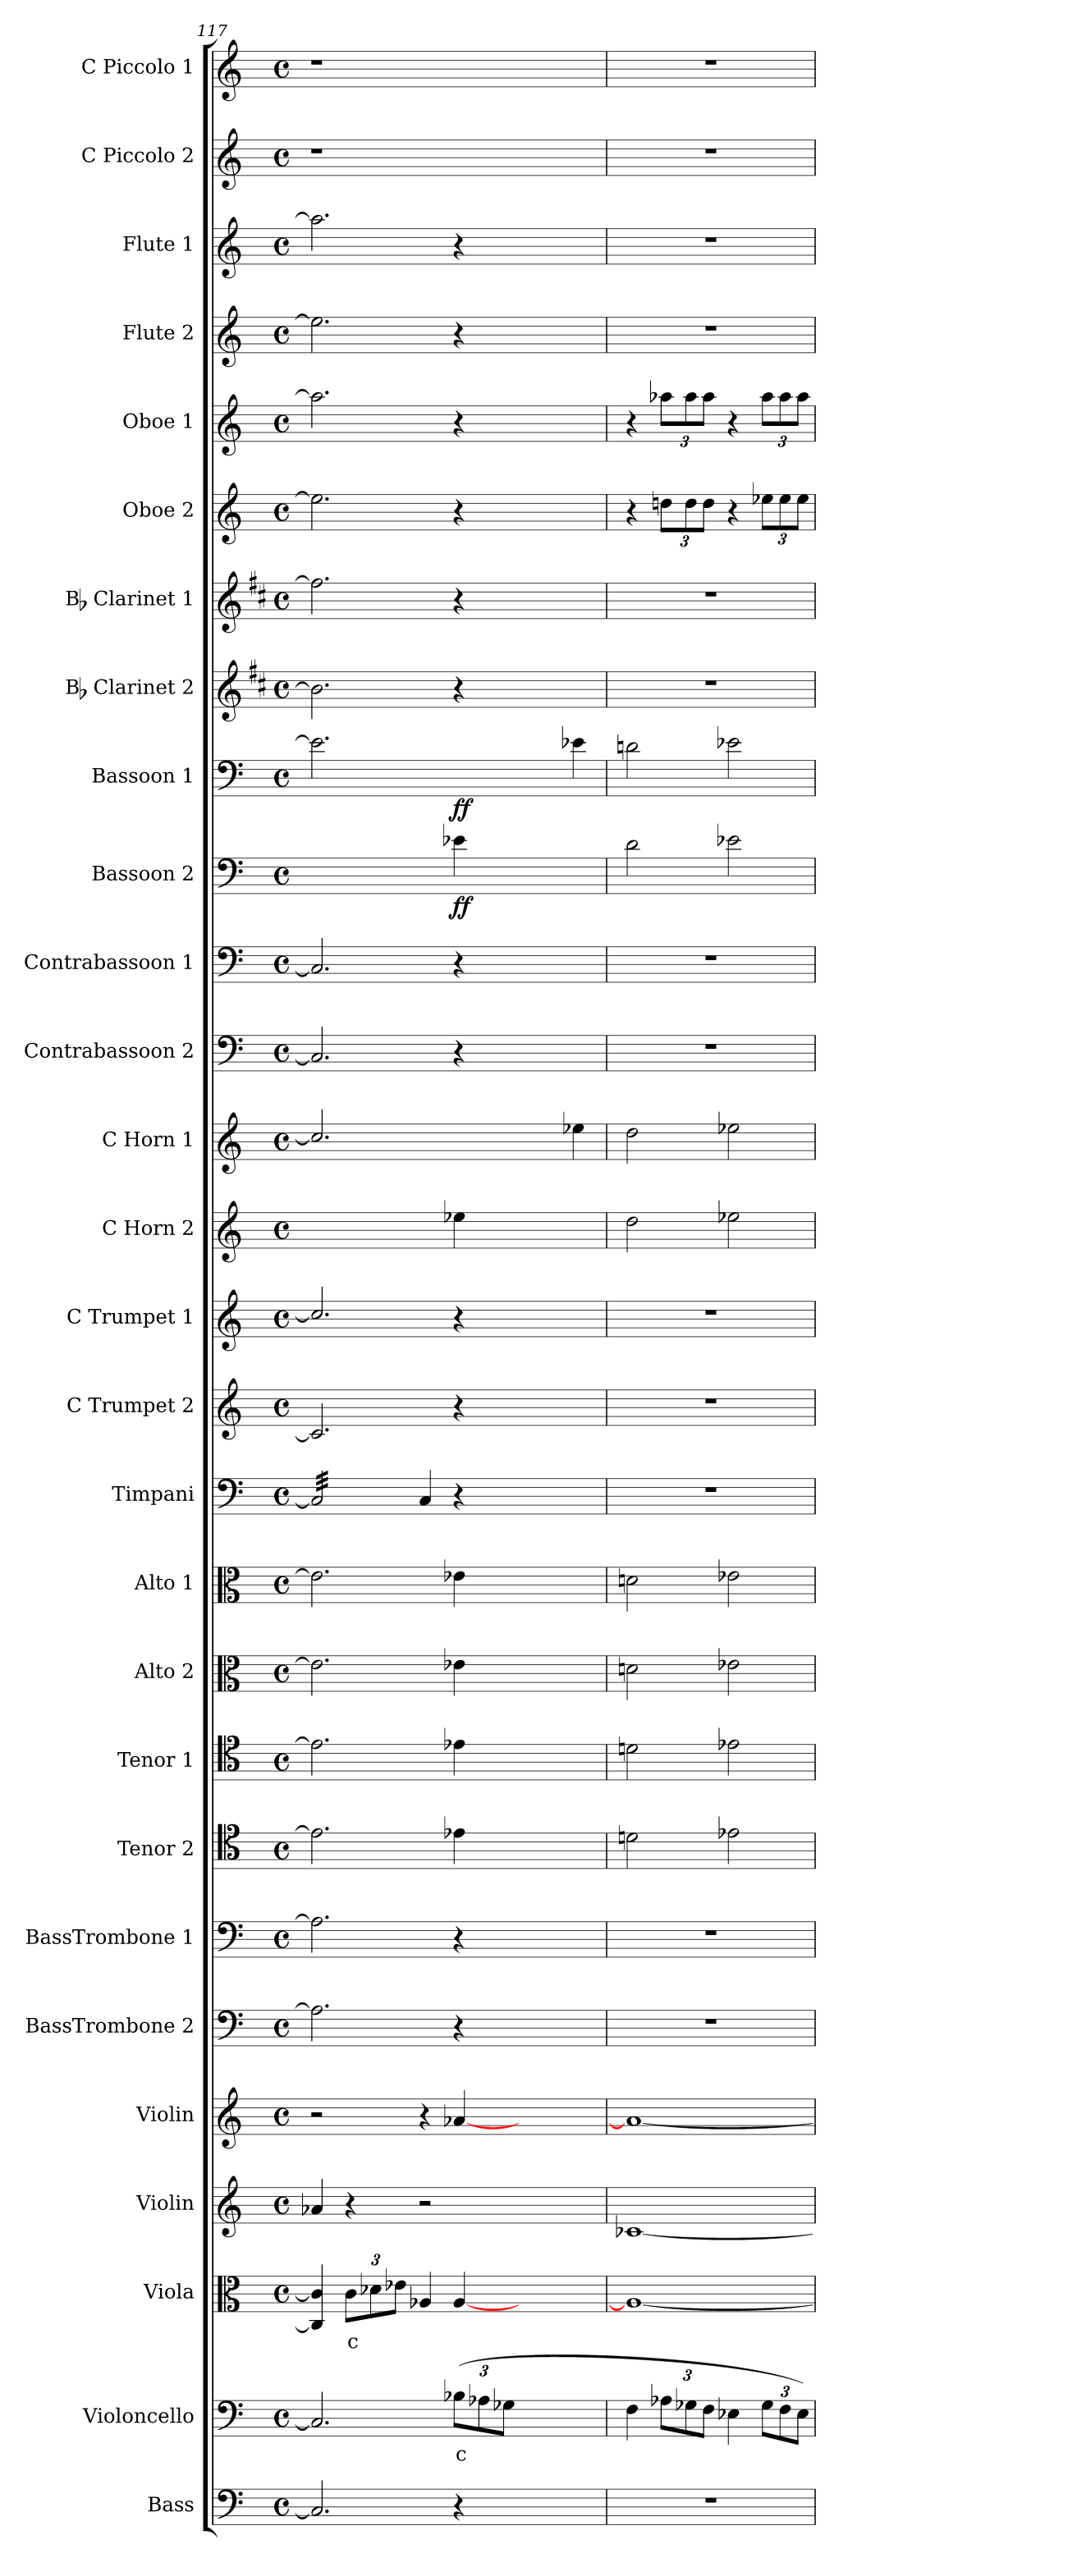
**kern	**kern	**text	**kern	**text	**kern	**kern	**kern	**kern	**kern	**kern	**kern	**kern	**kern	**kern	**kern	**kern	**kern	**kern	**kern	**kern	**dynam	**kern	**dynam	**kern	**kern	**kern	**kern	**kern	**kern	**kern	**kern
*part28	*part27	*part27	*part26	*part26	*part25	*part24	*part23	*part22	*part21	*part20	*part19	*part18	*part17	*part16	*part15	*part14	*part13	*part12	*part11	*part10	*part10	*part9	*part9	*part8	*part7	*part6	*part5	*part4	*part3	*part2	*part1
*staff28	*staff27	*staff27	*staff26	*staff26	*staff25	*staff24	*staff23	*staff22	*staff21	*staff20	*staff19	*staff18	*staff17	*staff16	*staff15	*staff14	*staff13	*staff12	*staff11	*staff10	*staff10	*staff9	*staff9	*staff8	*staff7	*staff6	*staff5	*staff4	*staff3	*staff2	*staff1
*I"Bass	*I"Violoncello	*	*I"Viola	*	*I"Violin	*I"Violin	*I"BassTrombone 2	*I"BassTrombone 1	*I"Tenor 2	*I"Tenor 1	*I"Alto 2	*I"Alto 1	*I"Timpani	*I"C Trumpet 2	*I"C Trumpet 1	*I"C Horn 2	*I"C Horn 1	*I"Contrabassoon 2	*I"Contrabassoon 1	*I"Bassoon 2	*	*I"Bassoon 1	*	*I"Bb Clarinet 2	*I"Bb Clarinet 1	*I"Oboe 2	*I"Oboe 1	*I"Flute 2	*I"Flute 1	*I"C Piccolo 2	*I"C Piccolo 1
*I'B	*I'Vc	*	*I'Vla	*	*I'Vln	*I'Vln	*I'BTrb 2	*I'BTrb 1	*I'T 2	*I'T 1	*I'A 2	*I'A 1	*I'Timp	*I'Tpt 2	*I'Tpt 1	*I'Hn 2	*I'Hn 1	*I'C Bsn 2	*I'C Bsn 1	*I'Bsn 2	*	*I'Bsn 1	*	*I'Cl 2	*I'Cl 1	*I'Ob 2	*I'Ob 1	*I'Fl 2	*I'Fl 1	*I'Picc 2	*I'Picc 1
*clefF4	*clefF4	*	*clefC3	*	*clefG2	*clefG2	*clefF4	*clefF4	*clefC4	*clefC4	*clefC3	*clefC3	*clefF4	*clefG2	*clefG2	*clefG2	*clefG2	*clefF4	*clefF4	*clefF4	*	*clefF4	*	*clefG2	*clefG2	*clefG2	*clefG2	*clefG2	*clefG2	*clefG2	*clefG2
*ITrd7c12	*	*	*	*	*	*	*	*	*	*	*	*	*	*	*	*ITrd7c12	*ITrd7c12	*ITrd7c12	*ITrd7c12	*	*	*	*	*ITrd1c2	*ITrd1c2	*	*	*	*	*ITrd-7c-12	*ITrd-7c-12
*k[]	*k[]	*	*k[]	*	*k[]	*k[]	*k[]	*k[]	*k[]	*k[]	*k[]	*k[]	*k[]	*k[]	*k[]	*k[]	*k[]	*k[]	*k[]	*k[]	*	*k[]	*	*k[]	*k[]	*k[]	*k[]	*k[]	*k[]	*k[]	*k[]
*M4/4	*M4/4	*	*M4/4	*	*M4/4	*M4/4	*M4/4	*M4/4	*M4/4	*M4/4	*M4/4	*M4/4	*M4/4	*M4/4	*M4/4	*M4/4	*M4/4	*M4/4	*M4/4	*M4/4	*	*M4/4	*	*M4/4	*M4/4	*M4/4	*M4/4	*M4/4	*M4/4	*M4/4	*M4/4
*met(c)	*met(c)	*	*met(c)	*	*met(c)	*met(c)	*met(c)	*met(c)	*met(c)	*met(c)	*met(c)	*met(c)	*met(c)	*met(c)	*met(c)	*met(c)	*met(c)	*met(c)	*met(c)	*met(c)	*	*met(c)	*	*met(c)	*met(c)	*met(c)	*met(c)	*met(c)	*met(c)	*met(c)	*met(c)
=117	=117	=117	=117	=117	=117	=117	=117	=117	=117	=117	=117	=117	=117	=117	=117	=117	=117	=117	=117	=117	=117	=117	=117	=117	=117	=117	=117	=117	=117	=117	=117
*	*	*	*	*	*	*	*	*	*	*	*	*	*tremolo	*	*	*	*	*	*	*	*	*	*	*	*	*	*	*	*	*	*
2.CC]	2.C]	.	4C/] 4c/]	.	4a-X	2r	2.A-]	2.A-]	2.e-]	2.e-]	2.e-]	2.e-]	32C]LLL	2.c/]	2.cc/]	2.ryy	2.c/]	2.CC]	2.CC]	2.ryy	.	2.e-\]	.	2.a-\]	2.ee-\]	2.ee-\]	2.aa-\]	2.ee-\]	2.aa-\]	1r	1r
.	.	.	.	.	.	.	.	.	.	.	.	.	32C	.	.	.	.	.	.	.	.	.	.	.	.	.	.	.	.	.	.
.	.	.	.	.	.	.	.	.	.	.	.	.	32C	.	.	.	.	.	.	.	.	.	.	.	.	.	.	.	.	.	.
.	.	.	.	.	.	.	.	.	.	.	.	.	32C	.	.	.	.	.	.	.	.	.	.	.	.	.	.	.	.	.	.
.	.	.	.	.	.	.	.	.	.	.	.	.	32C	.	.	.	.	.	.	.	.	.	.	.	.	.	.	.	.	.	.
.	.	.	.	.	.	.	.	.	.	.	.	.	32C	.	.	.	.	.	.	.	.	.	.	.	.	.	.	.	.	.	.
.	.	.	.	.	.	.	.	.	.	.	.	.	32C	.	.	.	.	.	.	.	.	.	.	.	.	.	.	.	.	.	.
.	.	.	.	.	.	.	.	.	.	.	.	.	32C	.	.	.	.	.	.	.	.	.	.	.	.	.	.	.	.	.	.
*	*	*	*Xbrackettup	*	*	*	*	*	*	*	*	*	*	*	*	*	*	*	*	*	*	*	*	*	*	*	*	*	*	*	*
!	!	!	!	!LO:LY:b	!	!	!	!	!	!	!	!	!	!	!	!	!	!	!	!	!	!	!	!	!	!	!	!	!	!	!
.	.	.	12cL	c	4r	.	.	.	.	.	.	.	32C	.	.	.	.	.	.	.	.	.	.	.	.	.	.	.	.	.	.
.	.	.	.	.	.	.	.	.	.	.	.	.	32C	.	.	.	.	.	.	.	.	.	.	.	.	.	.	.	.	.	.
.	.	.	.	.	.	.	.	.	.	.	.	.	32C	.	.	.	.	.	.	.	.	.	.	.	.	.	.	.	.	.	.
.	.	.	12d-X	.	.	.	.	.	.	.	.	.	.	.	.	.	.	.	.	.	.	.	.	.	.	.	.	.	.	.	.
.	.	.	.	.	.	.	.	.	.	.	.	.	32C	.	.	.	.	.	.	.	.	.	.	.	.	.	.	.	.	.	.
.	.	.	.	.	.	.	.	.	.	.	.	.	32C	.	.	.	.	.	.	.	.	.	.	.	.	.	.	.	.	.	.
.	.	.	.	.	.	.	.	.	.	.	.	.	32C	.	.	.	.	.	.	.	.	.	.	.	.	.	.	.	.	.	.
.	.	.	12e-XJ	.	.	.	.	.	.	.	.	.	.	.	.	.	.	.	.	.	.	.	.	.	.	.	.	.	.	.	.
.	.	.	.	.	.	.	.	.	.	.	.	.	32C	.	.	.	.	.	.	.	.	.	.	.	.	.	.	.	.	.	.
.	.	.	.	.	.	.	.	.	.	.	.	.	32CJJJ	.	.	.	.	.	.	.	.	.	.	.	.	.	.	.	.	.	.
*	*	*	*	*	*	*	*	*	*	*	*	*	*Xtremolo	*	*	*	*	*	*	*	*	*	*	*	*	*	*	*	*	*	*
.	.	.	4A-X	.	2r	4r	.	.	.	.	.	.	4C	.	.	.	.	.	.	.	.	.	.	.	.	.	.	.	.	.	.
*	*Xbrackettup	*	*	*	*	*	*	*	*	*	*	*	*	*	*	*	*	*	*	*	*	*	*	*	*	*	*	*	*	*	*
!	!	!LO:LY:b	!	!	!	!	!	!	!	!	!	!	!	!	!	!	!	!	!	!	!LO:DY:b	!	!LO:DY:b	!	!	!	!	!	!	!	!
4r	(12B-XL	c	[4A-	.	.	[4a-X	4r	4r	4e-X	4e-X	4e-X	4e-X	4r	4r	4r	4e-	2.ryy	4r	4r	4e-	ff	2.ryy	ff	4r	4r	4r	4r	4r	4r	.	.
.	12A-X	.	.	.	.	.	.	.	.	.	.	.	.	.	.	.	.	.	.	.	.	.	.	.	.	.	.	.	.	.	.
.	12G-XJ	.	.	.	.	.	.	.	.	.	.	.	.	.	.	.	.	.	.	.	.	.	.	.	.	.	.	.	.	.	.
2.ryy	2.ryy	.	2.ryy	.	2.ryy	2.ryy	2.ryy	2.ryy	2.ryy	2.ryy	2.ryy	2.ryy	2.ryy	2.ryy	2.ryy	2.ryy	.	2.ryy	2.ryy	2.ryy	.	.	.	2.ryy	2.ryy	2.ryy	2.ryy	2.ryy	2.ryy	2.ryy	2.ryy
.	.	.	.	.	.	.	.	.	.	.	.	.	.	.	.	.	4e-X	.	.	.	.	4e-X	.	.	.	.	.	.	.	.	.
=118	=118	=118	=118	=118	=118	=118	=118	=118	=118	=118	=118	=118	=118	=118	=118	=118	=118	=118	=118	=118	=118	=118	=118	=118	=118	=118	=118	=118	=118	=118	=118
1r	4F	.	1A-_	.	[1c-X	1a-_	1r	1r	2dn	2dn	2dn	2dn	1r	1r	1r	2d	2d	1r	1r	2d	.	2dn	.	1r	1r	4r	4r	1r	1r	1r	1r
*	*	*	*	*	*	*	*	*	*	*	*	*	*	*	*	*	*	*	*	*	*	*	*	*	*	*Xbrackettup	*Xbrackettup	*	*	*	*
.	12A-XL	.	.	.	.	.	.	.	.	.	.	.	.	.	.	.	.	.	.	.	.	.	.	.	.	12ddn\L	12aa-X\L	.	.	.	.
.	12G-X	.	.	.	.	.	.	.	.	.	.	.	.	.	.	.	.	.	.	.	.	.	.	.	.	12dd\	12aa-\	.	.	.	.
.	12FJ	.	.	.	.	.	.	.	.	.	.	.	.	.	.	.	.	.	.	.	.	.	.	.	.	12dd\J	12aa-\J	.	.	.	.
.	4E-X	.	.	.	.	.	.	.	2e-X	2e-X	2e-X	2e-X	.	.	.	2e-	2e-X	.	.	2e-	.	2e-X	.	.	.	4r	4r	.	.	.	.
.	12G-L	.	.	.	.	.	.	.	.	.	.	.	.	.	.	.	.	.	.	.	.	.	.	.	.	12ee-X\L	12aa-\L	.	.	.	.
.	12F	.	.	.	.	.	.	.	.	.	.	.	.	.	.	.	.	.	.	.	.	.	.	.	.	12ee-\	12aa-\	.	.	.	.
.	12E-J)	.	.	.	.	.	.	.	.	.	.	.	.	.	.	.	.	.	.	.	.	.	.	.	.	12ee-\J	12aa-\J	.	.	.	.
=	=	=	=	=	=	=	=	=	=	=	=	=	=	=	=	=	=	=	=	=	=	=	=	=	=	=	=	=	=	=	=
*-	*-	*-	*-	*-	*-	*-	*-	*-	*-	*-	*-	*-	*-	*-	*-	*-	*-	*-	*-	*-	*-	*-	*-	*-	*-	*-	*-	*-	*-	*-	*-
